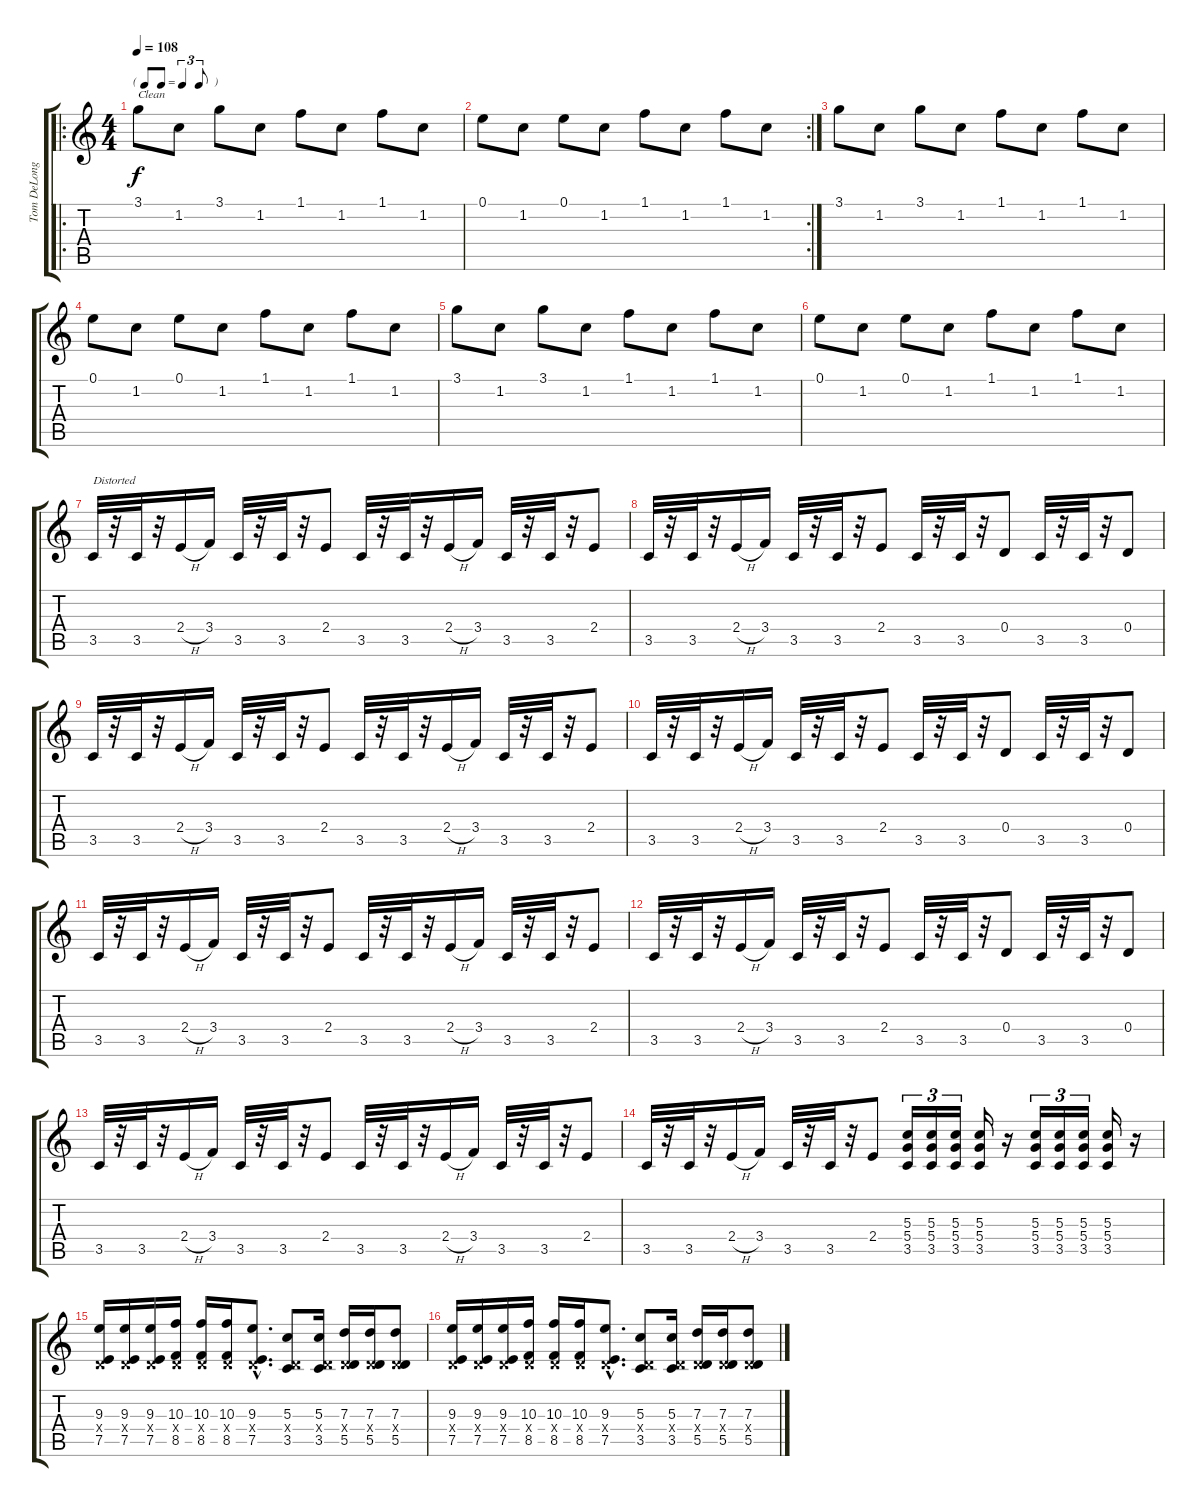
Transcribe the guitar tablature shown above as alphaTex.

\track ("Tom DeLonge (Guitar 1)" "Tom DeLong") {instrument distortionguitar}
\staff {score tabs}
\tuning (E4 B3 G3 D3 A2 E2) {hide}
\ro
\ts (4 4)
\tf triplet8th
\tempo 108
\clef g2
\ks c
3.1.8{txt "Clean" dy f volume 12 instrument electricguitarclean} 1.2.8 3.1.8 1.2.8 1.1.8 1.2.8 1.1.8 1.2.8 |
\rc 2
0.1.8 1.2.8 0.1.8 1.2.8 1.1.8 1.2.8 1.1.8 1.2.8 |
3.1.8 1.2.8 3.1.8 1.2.8 1.1.8 1.2.8 1.1.8 1.2.8 |
0.1.8 1.2.8 0.1.8 1.2.8 1.1.8 1.2.8 1.1.8 1.2.8 |
3.1.8 1.2.8 3.1.8 1.2.8 1.1.8 1.2.8 1.1.8 1.2.8 |
0.1.8 1.2.8 0.1.8 1.2.8 1.1.8 1.2.8 1.1.8 1.2.8 |
3.5.32{txt "Distorted" volume 16 instrument distortionguitar} r.32 3.5.32 r.32 2.4{h}.16 3.4.16 3.5.32 r.32 3.5.32 r.32 2.4.8 3.5.32 r.32 3.5.32 r.32 2.4{h}.16 3.4.16 3.5.32 r.32 3.5.32 r.32 2.4.8 |
3.5.32 r.32 3.5.32 r.32 2.4{h}.16 3.4.16 3.5.32 r.32 3.5.32 r.32 2.4.8 3.5.32 r.32 3.5.32 r.32 0.4.8 3.5.32 r.32 3.5.32 r.32 0.4.8 |
3.5.32 r.32 3.5.32 r.32 2.4{h}.16 3.4.16 3.5.32 r.32 3.5.32 r.32 2.4.8 3.5.32 r.32 3.5.32 r.32 2.4{h}.16 3.4.16 3.5.32 r.32 3.5.32 r.32 2.4.8 |
3.5.32 r.32 3.5.32 r.32 2.4{h}.16 3.4.16 3.5.32 r.32 3.5.32 r.32 2.4.8 3.5.32 r.32 3.5.32 r.32 0.4.8 3.5.32 r.32 3.5.32 r.32 0.4.8 |
3.5.32 r.32 3.5.32 r.32 2.4{h}.16 3.4.16 3.5.32 r.32 3.5.32 r.32 2.4.8 3.5.32 r.32 3.5.32 r.32 2.4{h}.16 3.4.16 3.5.32 r.32 3.5.32 r.32 2.4.8 |
3.5.32 r.32 3.5.32 r.32 2.4{h}.16 3.4.16 3.5.32 r.32 3.5.32 r.32 2.4.8 3.5.32 r.32 3.5.32 r.32 0.4.8 3.5.32 r.32 3.5.32 r.32 0.4.8 |
3.5.32 r.32 3.5.32 r.32 2.4{h}.16 3.4.16 3.5.32 r.32 3.5.32 r.32 2.4.8 3.5.32 r.32 3.5.32 r.32 2.4{h}.16 3.4.16 3.5.32 r.32 3.5.32 r.32 2.4.8 |
3.5.32 r.32 3.5.32 r.32 2.4{h}.16 3.4.16 3.5.32 r.32 3.5.32 r.32 2.4.8 (5.3 5.4 3.5).16{tu (3 2)} (5.3 5.4 3.5).16{tu (3 2)} (5.3 5.4 3.5).16{tu (3 2)} (5.3 5.4 3.5).16 r.16 (5.3 5.4 3.5).16{tu (3 2)} (5.3 5.4 3.5).16{tu (3 2)} (5.3 5.4 3.5).16{tu (3 2)} (5.3 5.4 3.5).16 r.16 |
(9.3 0.4{x} 7.5).16 (9.3 0.4{x} 7.5).16 (9.3 0.4{x} 7.5).16 (10.3 0.4{x} 8.5).16 (10.3 0.4{x} 8.5).16 (10.3 0.4{x} 8.5).16 (9.3{hac} 0.4{hac x} 7.5{hac}).8{d} (5.3 0.4{x} 3.5).8 (5.3 0.4{x} 3.5).16 (7.3 0.4{x} 5.5).16 (7.3 0.4{x} 5.5).16 (7.3 0.4{x} 5.5).8 |
(9.3 0.4{x} 7.5).16 (9.3 0.4{x} 7.5).16 (9.3 0.4{x} 7.5).16 (10.3 0.4{x} 8.5).16 (10.3 0.4{x} 8.5).16 (10.3 0.4{x} 8.5).16 (9.3{hac} 0.4{hac x} 7.5{hac}).8{d} (5.3 0.4{x} 3.5).8 (5.3 0.4{x} 3.5).16 (7.3 0.4{x} 5.5).16 (7.3 0.4{x} 5.5).16 (7.3 0.4{x} 5.5).8
